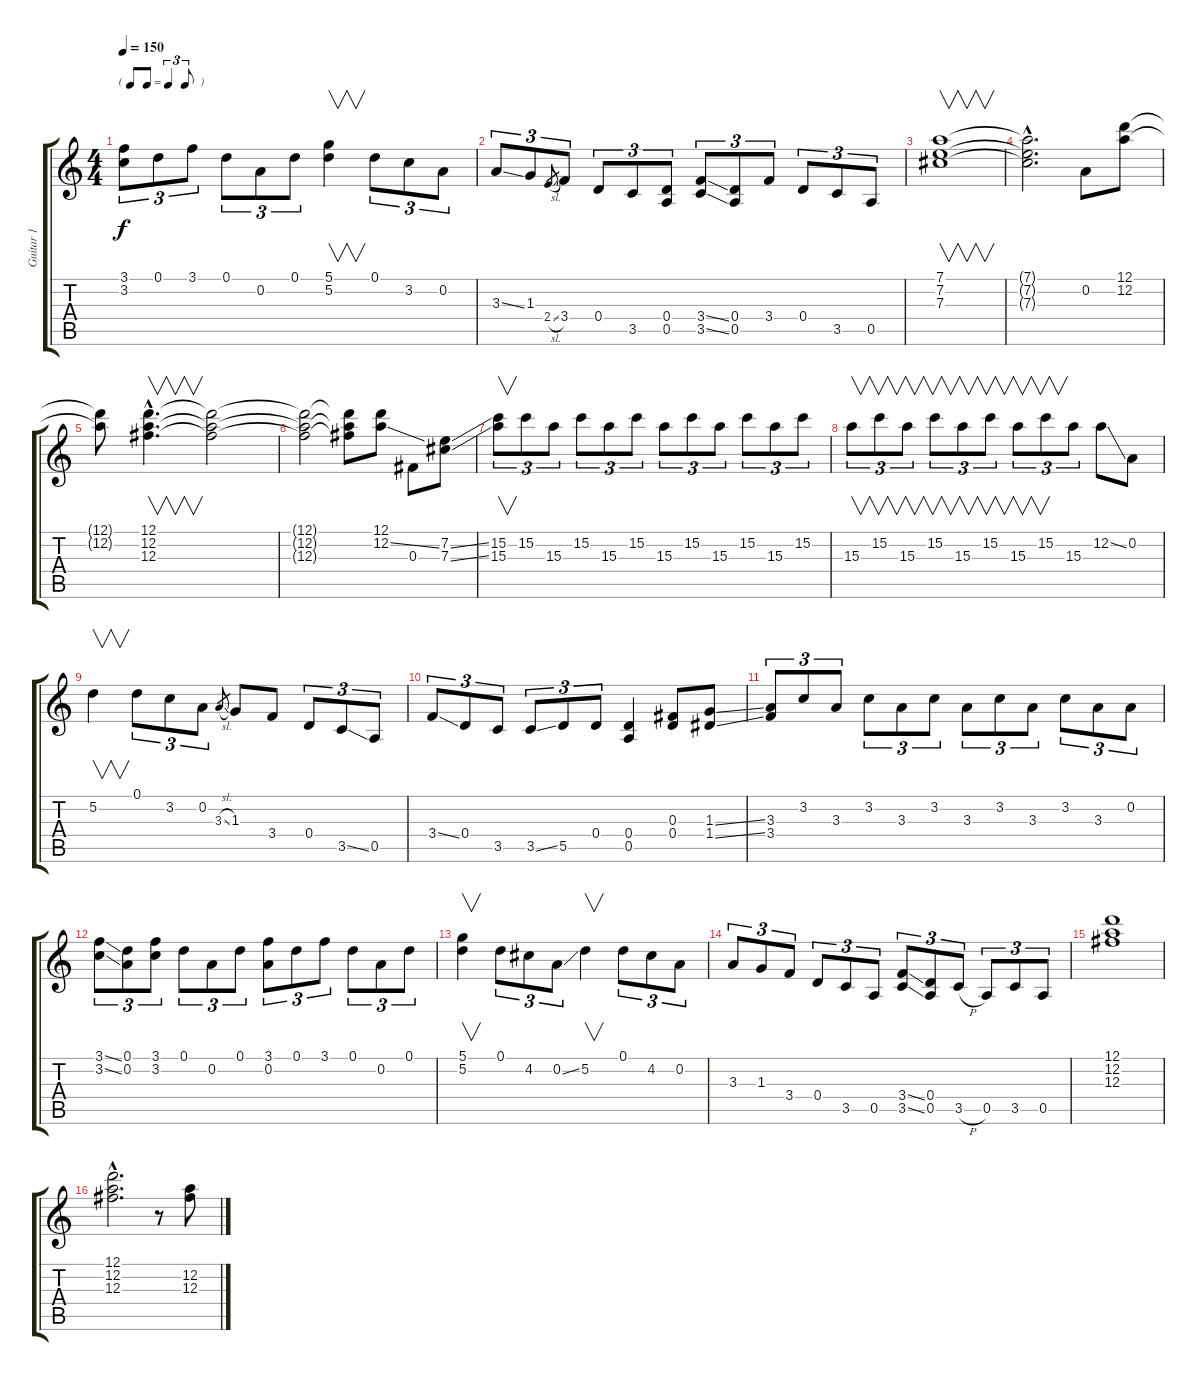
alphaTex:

\track ("Guitar 1" "Guitar 1") {instrument electricguitarmuted}
\staff {score tabs}
\tuning (D4 A3 Gb3 D3 A2 D2) {hide}
\ts (4 4)
\tf triplet8th
\tempo 150
\clef g2
\ks c
(3.1 3.2).8{tu (3 2) dy f} 0.1.8{tu (3 2)} 3.1.8{tu (3 2)} 0.1.8{tu (3 2)} 0.2.8{tu (3 2)} 0.1.8{tu (3 2)} (5.1 5.2).4{v} 0.1.8{tu (3 2)} 3.2.8{tu (3 2)} 0.2.8{tu (3 2)} |
3.3{ss}.8{tu (3 2)} 1.3.8{tu (3 2)} 2.4{sl}.8{gr} 3.4.8{tu (3 2)} 0.4.8{tu (3 2)} 3.5.8{tu (3 2)} (0.4 0.5).8{tu (3 2)} (3.4{ss} 3.5{ss}).8{tu (3 2)} (0.4 0.5).8{tu (3 2)} 3.4.8{tu (3 2)} 0.4.8{tu (3 2)} 3.5.8{tu (3 2)} 0.5.8{tu (3 2)} |
(7.1 7.2 7.3).1{v} |
(7.1{hac t} 7.2{hac t} 7.3{hac t}).2{d} 0.2.8 (12.1 12.2).8 |
(12.1{t} 12.2{t}).8 (12.1{hac} 12.2{hac} 12.3{hac}).4{v d} (12.1{t} 12.2{t} 12.3{t}).2 |
(12.1{t} 12.2{t} 12.3{t}).2 (12.1{t} 12.2{t} 12.3{t}).8 (12.1 12.2{ss}).8 0.3.8 (7.2{ss} 7.3{ss}).8 |
(15.2 15.3).8{v tu (3 2)} 15.2.8{tu (3 2)} 15.3.8{tu (3 2)} 15.2.8{tu (3 2)} 15.3.8{tu (3 2)} 15.2.8{tu (3 2)} 15.3.8{tu (3 2)} 15.2.8{tu (3 2)} 15.3.8{tu (3 2)} 15.2.8{tu (3 2)} 15.3.8{tu (3 2)} 15.2.8{tu (3 2)} |
15.3.8{v tu (3 2)} 15.2.8{v tu (3 2)} 15.3.8{v tu (3 2)} 15.2.8{v tu (3 2)} 15.3.8{v tu (3 2)} 15.2.8{v tu (3 2)} 15.3.8{v tu (3 2)} 15.2.8{v tu (3 2)} 15.3.8{tu (3 2)} 12.2{ss}.8 0.2.8 |
5.2.4{v} 0.1.8{tu (3 2)} 3.2.8{tu (3 2)} 0.2.8{tu (3 2)} 3.3{sl}.8{gr} 1.3.8 3.4.8 0.4.8{tu (3 2)} 3.5{ss}.8{tu (3 2)} 0.5.8{tu (3 2)} |
3.4{ss}.8{tu (3 2)} 0.4.8{tu (3 2)} 3.5.8{tu (3 2)} 3.5{ss}.8{tu (3 2)} 5.5.8{tu (3 2)} 0.4.8{tu (3 2)} (0.4 0.5).4 (0.3 0.4).8 (1.3{ss} 1.4{ss}).8 |
(3.3 3.4).8{tu (3 2)} 3.2.8{tu (3 2)} 3.3.8{tu (3 2)} 3.2.8{tu (3 2)} 3.3.8{tu (3 2)} 3.2.8{tu (3 2)} 3.3.8{tu (3 2)} 3.2.8{tu (3 2)} 3.3.8{tu (3 2)} 3.2.8{tu (3 2)} 3.3.8{tu (3 2)} 0.2.8{tu (3 2)} |
(3.1{ss} 3.2{ss}).8{tu (3 2)} (0.1 0.2).8{tu (3 2)} (3.1 3.2).8{tu (3 2)} 0.1.8{tu (3 2)} 0.2.8{tu (3 2)} 0.1.8{tu (3 2)} (3.1 0.2).8{tu (3 2)} 0.1.8{tu (3 2)} 3.1.8{tu (3 2)} 0.1.8{tu (3 2)} 0.2.8{tu (3 2)} 0.1.8{tu (3 2)} |
(5.1 5.2).4{v} 0.1.8{tu (3 2)} 4.2.8{tu (3 2)} 0.2{ss}.8{tu (3 2)} 5.2.4{v} 0.1.8{tu (3 2)} 4.2.8{tu (3 2)} 0.2.8{tu (3 2)} |
3.3.8{tu (3 2)} 1.3.8{tu (3 2)} 3.4.8{tu (3 2)} 0.4.8{tu (3 2)} 3.5.8{tu (3 2)} 0.5.8{tu (3 2)} (3.4{ss} 3.5{ss}).8{tu (3 2)} (0.4 0.5).8{tu (3 2)} 3.5{h}.8{tu (3 2)} 0.5.8{tu (3 2)} 3.5.8{tu (3 2)} 0.5.8{tu (3 2)} |
(12.1 12.2 12.3).1 |
(12.1{hac} 12.2{hac} 12.3{hac}).2{d} r.8 (12.2{ss} 12.3{ss}).8
